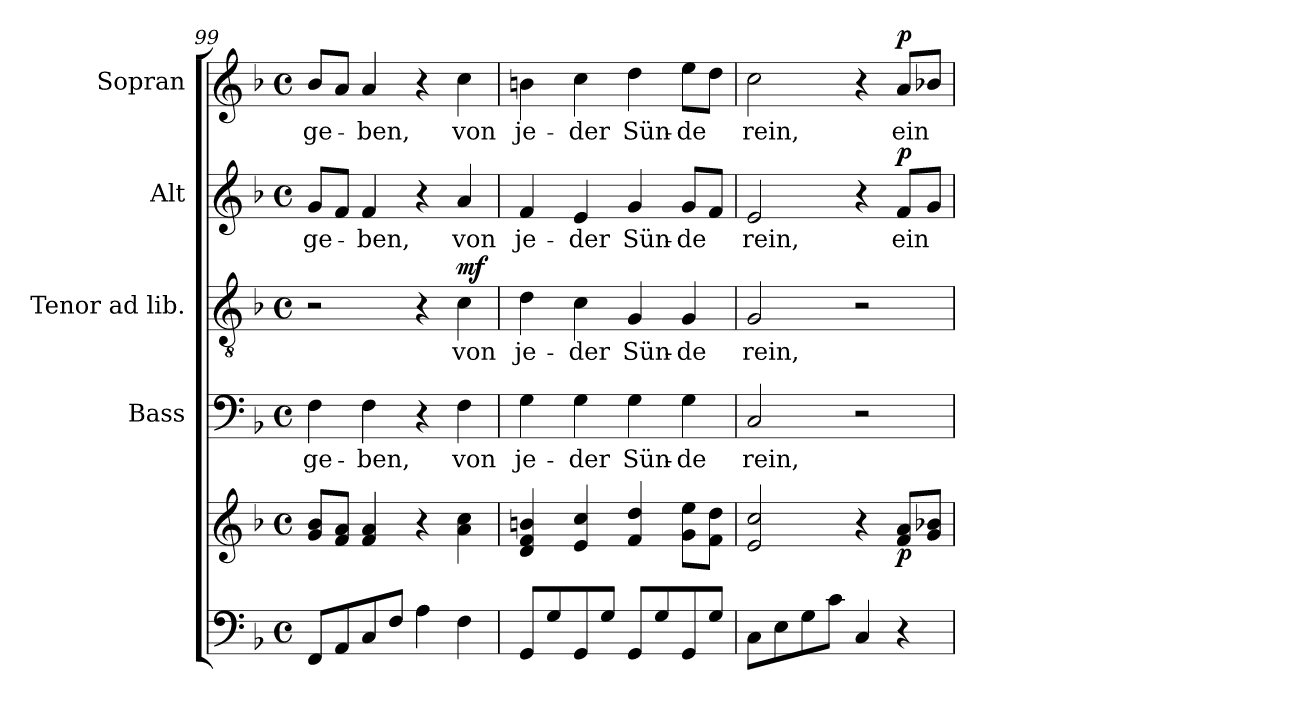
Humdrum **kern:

**kern	**kern	**dynam	**kern	**text	**kern	**text	**dynam	**kern	**text	**dynam	**kern	**text	**dynam
*part5	*part5	*part5	*part4	*part4	*part3	*part3	*part3	*part2	*part2	*part2	*part1	*part1	*part1
*staff6	*staff5	*staff5/6	*staff4	*staff4	*staff3	*staff3	*staff3	*staff2	*staff2	*staff2	*staff1	*staff1	*staff1
*	*	*	*I"Bass	*	*I"Tenor ad lib.	*	*	*I"Alt	*	*	*I"Sopran	*	*
*	*	*	*I'B.	*	*I'T.	*	*	*I'A.	*	*	*I'S.	*	*
!!LO:LB:g=z
*clefF4	*clefG2	*	*clefF4	*	*clefGv2	*	*	*clefG2	*	*	*clefG2	*	*
*k[b-]	*k[b-]	*	*k[b-]	*	*k[b-]	*	*	*k[b-]	*	*	*k[b-]	*	*
*F:	*F:	*	*F:	*	*F:	*	*	*F:	*	*	*F:	*	*
*M4/4	*M4/4	*	*M4/4	*	*M4/4	*	*	*M4/4	*	*	*M4/4	*	*
*met(c)	*met(c)	*	*met(c)	*	*met(c)	*	*	*met(c)	*	*	*met(c)	*	*
=99	=99	=99	=99	=99	=99	=99	=99	=99	=99	=99	=99	=99	=99
!	!	!	!	!LO:LY:b	!	!	!	!	!LO:LY:b	!	!	!LO:LY:b	!
8FF/L	8g/ 8b-/L	.	4F\	-ge-	2r	.	.	8g/L	-ge-	.	8b-/L	-ge-	.
8AA/	8f/ 8a/J	.	.	.	.	.	.	8f/J	.	.	8a/J	.	.
!	!	!	!	!LO:LY:b	!	!	!	!	!LO:LY:b	!	!	!LO:LY:b	!
8C/	4f/ 4a/	.	4F\	-ben,	.	.	.	4f/	-ben,	.	4a/	-ben,	.
8F/J	.	.	.	.	.	.	.	.	.	.	.	.	.
4A\	4r	.	4r	.	4r	.	.	4r	.	.	4r	.	.
!	!	!	!	!LO:LY:b	!	!LO:LY:b	!LO:DY:a	!	!LO:LY:b	!	!	!LO:LY:b	!
4F\	4a\ 4cc\	.	4F\	von	4c\	von	mf	4a/	von	.	4cc\	von	.
=100	=100	=100	=100	=100	=100	=100	=100	=100	=100	=100	=100	=100	=100
!	!	!	!	!LO:LY:b	!	!LO:LY:b	!	!	!LO:LY:b	!	!	!LO:LY:b	!
8GG/L	4d/ 4f/ 4bn/	.	4G\	je-	4d\	je-	.	4f/	je-	.	4bn\	je-	.
8G/	.	.	.	.	.	.	.	.	.	.	.	.	.
!	!	!	!	!LO:LY:b	!	!LO:LY:b	!	!	!LO:LY:b	!	!	!LO:LY:b	!
8GG/	4e/ 4cc/	.	4G\	-der	4c\	-der	.	4e/	-der	.	4cc\	-der	.
8G/J	.	.	.	.	.	.	.	.	.	.	.	.	.
!	!	!	!	!LO:LY:b	!	!LO:LY:b	!	!	!LO:LY:b	!	!	!LO:LY:b	!
8GG/L	4f/ 4dd/	.	4G\	Sün-	4G/	Sün-	.	4g/	Sün-	.	4dd\	Sün-	.
8G/	.	.	.	.	.	.	.	.	.	.	.	.	.
!	!	!	!	!LO:LY:b	!	!LO:LY:b	!	!	!LO:LY:b	!	!	!LO:LY:b	!
8GG/	8g\ 8ee\L	.	4G\	-de	4G/	-de	.	8g/L	-de	.	8ee\L	-de	.
8G/J	8f\ 8dd\J	.	.	.	.	.	.	8f/J	.	.	8dd\J	.	.
=101	=101	=101	=101	=101	=101	=101	=101	=101	=101	=101	=101	=101	=101
!	!	!	!	!LO:LY:b	!	!LO:LY:b	!	!	!LO:LY:b	!	!	!LO:LY:b	!
8C\L	2e/ 2cc/	.	2C/	rein,	2G/	rein,	.	2e/	rein,	.	2cc\	rein,	.
8E\	.	.	.	.	.	.	.	.	.	.	.	.	.
8G\	.	.	.	.	.	.	.	.	.	.	.	.	.
8c\J	.	.	.	.	.	.	.	.	.	.	.	.	.
4C/	4r	.	2r	.	2r	.	.	4r	.	.	4r	.	.
!	!	!LO:DY:b	!	!	!	!	!	!	!LO:LY:b	!LO:DY:a	!	!LO:LY:b	!LO:DY:a
4r	8f/ 8a/L	p	.	.	.	.	.	8f/L	ein	p	8a/L	ein	p
.	8g/ 8b-X/J	.	.	.	.	.	.	8g/J	.	.	8b-X/J	.	.
=	=	=	=	=	=	=	=	=	=	=	=	=	=
*-	*-	*-	*-	*-	*-	*-	*-	*-	*-	*-	*-	*-	*-
